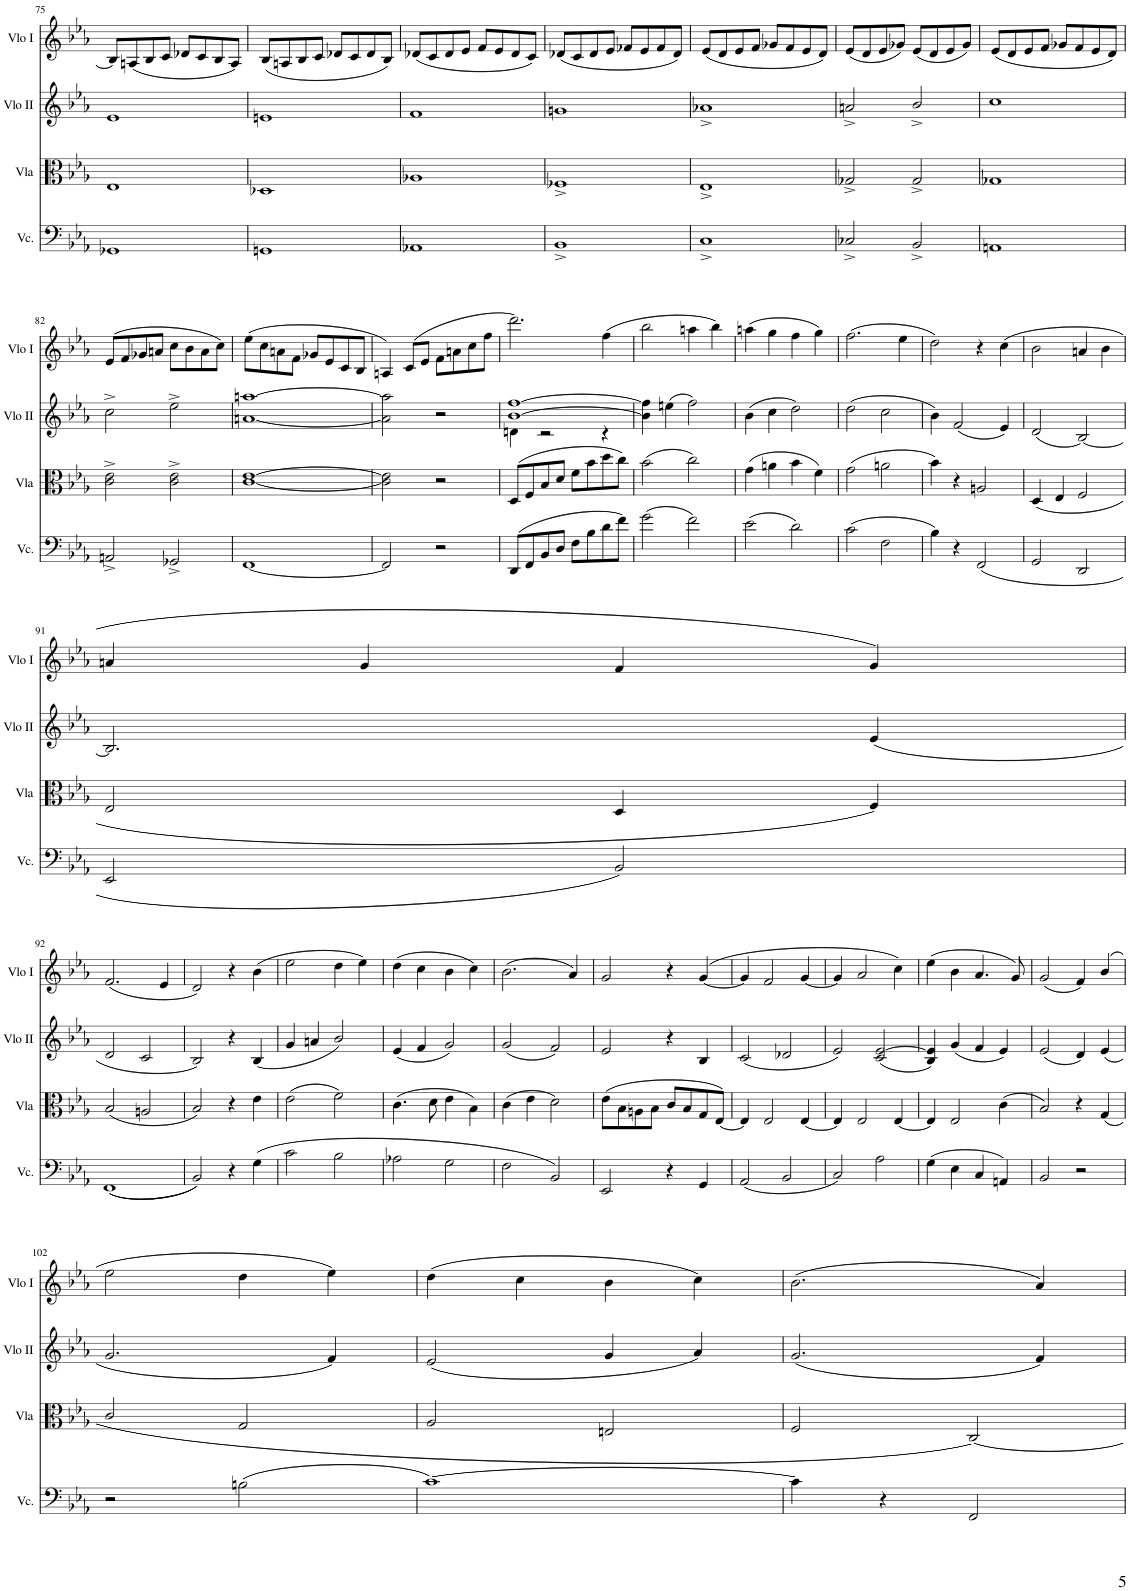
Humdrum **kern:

**kern	**kern	**kern	**kern
*part4	*part3	*part2	*part1
*staff4	*staff3	*staff2	*staff1
*I"Violoncello	*I"Viola	*I"Violino II	*I"Violino I
*I'Vc.	*I'Vla	*I'Vlo II	*I'Vlo I
!!LO:PB:g=z
*clefF4	*clefC3	*clefG2	*clefG2
*k[b-e-a-]	*k[b-e-a-]	*k[b-e-a-]	*k[b-e-a-]
*M4/4	*M4/4	*M4/4	*M4/4
*met(c)	*met(c)	*met(c)	*met(c)
=75	=75	=75	=75
1GG-X	1E-	1e-	8B-/L]
.	.	.	(8An/
.	.	.	8B-/
.	.	.	8c/J
.	.	.	8d-X/L
.	.	.	8c/
.	.	.	8B-/
.	.	.	8A/J)
=76	=76	=76	=76
1GGn	1D-X	1en	(8B-/L
.	.	.	8An/
.	.	.	8B-/
.	.	.	8c/J
.	.	.	8d-X/L
.	.	.	8c/
.	.	.	8d-/
.	.	.	8B-/J)
=77	=77	=77	=77
1AA-X	1A-X	1f	(8d-X/L
.	.	.	8c/
.	.	.	8d-/
.	.	.	8e-/J
.	.	.	8f/L
.	.	.	8e-/
.	.	.	8d-/
.	.	.	8c/J)
=78	=78	=78	=78
1BB-^	1F-X^	1gn	(8d-X/L
.	.	.	8c/
.	.	.	8d-/
.	.	.	8e-/J
.	.	.	8f-X/L
.	.	.	8e-/
.	.	.	8f-/
.	.	.	8d-/J)
=79	=79	=79	=79
1C^	1E-^	1a-X^	(8e-/L
.	.	.	8d/
.	.	.	8e-/
.	.	.	8f/J
.	.	.	8g-X/L
.	.	.	8f/
.	.	.	8e-/
.	.	.	8d/J)
=80	=80	=80	=80
2C-X^/	2G-X^/	2an^/	(8e-/L
.	.	.	8d/
.	.	.	8e-/
.	.	.	8g-X/J)
2BB-^/	2G-^/	2b-^/	(8e-/L
.	.	.	8d/
.	.	.	8e-/
.	.	.	8g-/J)
=81	=81	=81	=81
1AAn	1G-X	1cc	(8e-/L
.	.	.	8d/
.	.	.	8e-/
.	.	.	8f/J
.	.	.	8g-X/L
.	.	.	8f/
.	.	.	8e-/
.	.	.	8d/J)
!!LO:LB:g=z
=82	=82	=82	=82
2AAn^/	2c\^ 2e-\^	2cc^\	(8e-/L
.	.	.	8f/
.	.	.	8g-X/
.	.	.	8an/J
2GG-X^/	2c\^ 2e-\^	2ee-^\	8cc\L
.	.	.	8b-\
.	.	.	8a\
.	.	.	8cc\J)
=83	=83	=83	=83
[1FF	[1c [1e-	[1an [1aan	(8ee-\L
.	.	.	8cc\
.	.	.	8an\
.	.	.	8f\J
.	.	.	8g-X/L
.	.	.	8e-/
.	.	.	8c/
.	.	.	8B-/J
=84	=84	=84	=84
2FF/]	2c\] 2e-\]	2a\] 2aa\]	4An/)
.	.	.	(8c/L
.	.	.	8e-/J
2r	2r	2r	8f\L
.	.	.	8an\
.	.	.	8cc\
.	.	.	8ff\J
=85	=85	=85	=85
*	*	*^	*
(8DD/L	(8D/L	[1b- [1ff	4dn\	2.ddd\)
8FF/	8F/	.	.	.
8BB-/	8B-/	.	2r	.
8D/J	8d/J	.	.	.
8F\L	8f\L	.	.	.
8B-\	8b-\	.	.	.
8d\	8dd\	.	4r	(4ff\
8f\J)	8cc\J)	.	.	.
*	*	*v	*v	*
=86	=86	=86	=86
(2g\	(2b-\	4b-\] 4ff\]	2bb-\
.	.	(4een\	.
2f\)	2cc\)	2ff\)	4aan\
.	.	.	4bb-\)
=87	=87	=87	=87
(2e-\	(4g\	(4b-\	(4aan\
.	4an\	4cc\	4gg\
2d\)	4b-\	2dd\)	4ff\
.	4f\)	.	4gg\)
=88	=88	=88	=88
(2c\	(2g\	(2dd\	(2.ff\
2F\	2an\	2cc\	.
.	.	.	4ee-\
=89	=89	=89	=89
4B-\)	4b-\)	4b-\)	2dd\)
4r	4r	(2f/	.
(2FF/	2An/	.	4r
.	.	4e-/)	(4cc\
=90	=90	=90	=90
2GG/	(4D/	(2d/	2b-\
.	4E-/	.	.
2DD/	2F/	[2B-/)	4an/
.	.	.	4b-\
!!LO:LB:g=z
=91	=91	=91	=91
2EE-/	2E-/	2.B-/]	4an/
.	.	.	4g/
2BB-/)	4D/	.	4f/
.	4F/)	(4e-/	4g/)
!!LO:LB:g=z
=92	=92	=92	=92
((1FF	(2B-/	2d/	(2.f/
.	2An/	2c/	.
.	.	.	4e-/
=93	=93	=93	=93
2BB-/))	2B-/)	2B-/)	2d/)
4r	4r	4r	4r
(4G\	4e-\	(4B-/	(4b-\
=94	=94	=94	=94
2c\	(2e-\	4g/	2ee-\
.	.	4an/	.
2B-\	2f\)	2b-/)	4dd\
.	.	.	4ee-\)
=95	=95	=95	=95
2A-X\	(4.c\	(4e-/	(4dd\
.	.	4f/	4cc\
.	8d\	.	.
2G\	4e-\	2g/)	4b-\
.	4B-\)	.	4cc\)
=96	=96	=96	=96
2F\	(4c\	(2g/	(2.b-\
.	4e-\	.	.
2BB-/)	2d\)	2f/)	.
.	.	.	4a-/)
=97	=97	=97	=97
2EE-/	(8e-\L	2e-/	2g/
.	8B-\	.	.
.	8An\	.	.
.	8B-\J	.	.
4r	8c/L	4r	4r
.	8B-/	.	.
4GG/	8G/	4B-/	([4g/
.	[8E-/J)	.	.
=98	=98	=98	=98
(2AA-/	4E-/]	(2c/	4g/]
.	2E-/	.	2f/
2BB-/	.	2d-X/	.
.	[4E-/	.	[4g/
=99	=99	=99	=99
2C/)	4E-/]	2e-/)	4g/]
.	2E-/	.	2a-/
2A-\	.	(2c/ [2e-/	.
.	[4E-/	.	4cc\)
=100	=100	=100	=100
(4G\	4E-/]	4B-/ 4e-/])	(4ee-\
4E-\	2E-/	(4g/	4b-\
4C/	.	4f/	4.a-/
4AAn/)	(4c\	4e-/)	.
.	.	.	8g/)
=101	=101	=101	=101
2BB-/	2B-/)	(2e-/	(2g/
2r	4r	4d/)	4f/)
.	(4G/	(4e-/	(4b-/
!!LO:LB:g=z
=102	=102	=102	=102
2r	2c/	2.g/	2ee-\
(2Bn\	2G/	.	4dd\
.	.	4f/)	4ee-\)
=103	=103	=103	=103
[1c)	2A-/	(2e-/	(4dd\
.	.	.	4cc\
.	2En/	4g/	4b-\
.	.	4a-/)	4cc\)
=104	=104	=104	=104
4c\]	2F/	(2.g/	(2.b-\
4r	.	.	.
2FF/	[2C/)	.	.
.	.	4f/)	4a-/)
=	=	=	=
*-	*-	*-	*-
